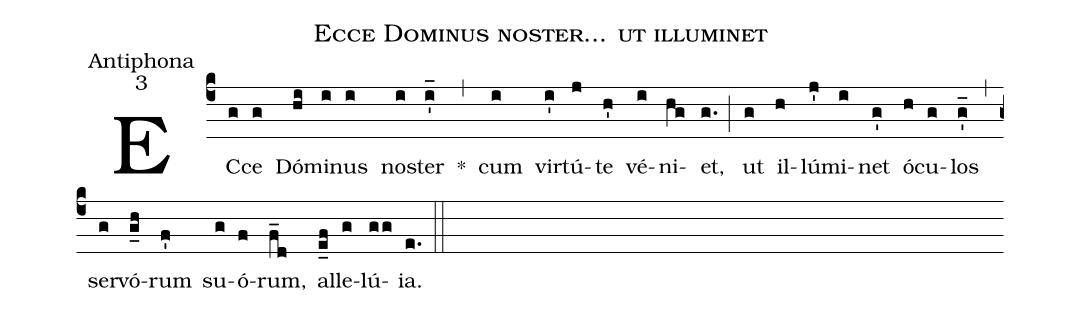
name:Ecce Dominus noster... ut illuminet;
office-part:Antiphona;
mode:3;
%%
(c4) EC(g)ce(g) Dó(hi)mi(i)nus(i) no(i)ster(i'_) *(,) cum(i) vir(i')tú(j)te(h') vé(i)ni(hg)et,(g.) (;) ut(g) il(h)lú(j')mi(i)net(g') ó(h)cu(g)los(g'_) (,) ser(g)vó(g_h)rum(f') su(g)ó(f)rum,(f_d) al(e_f)le(g)lú(gg)ia.(e.) (::)
